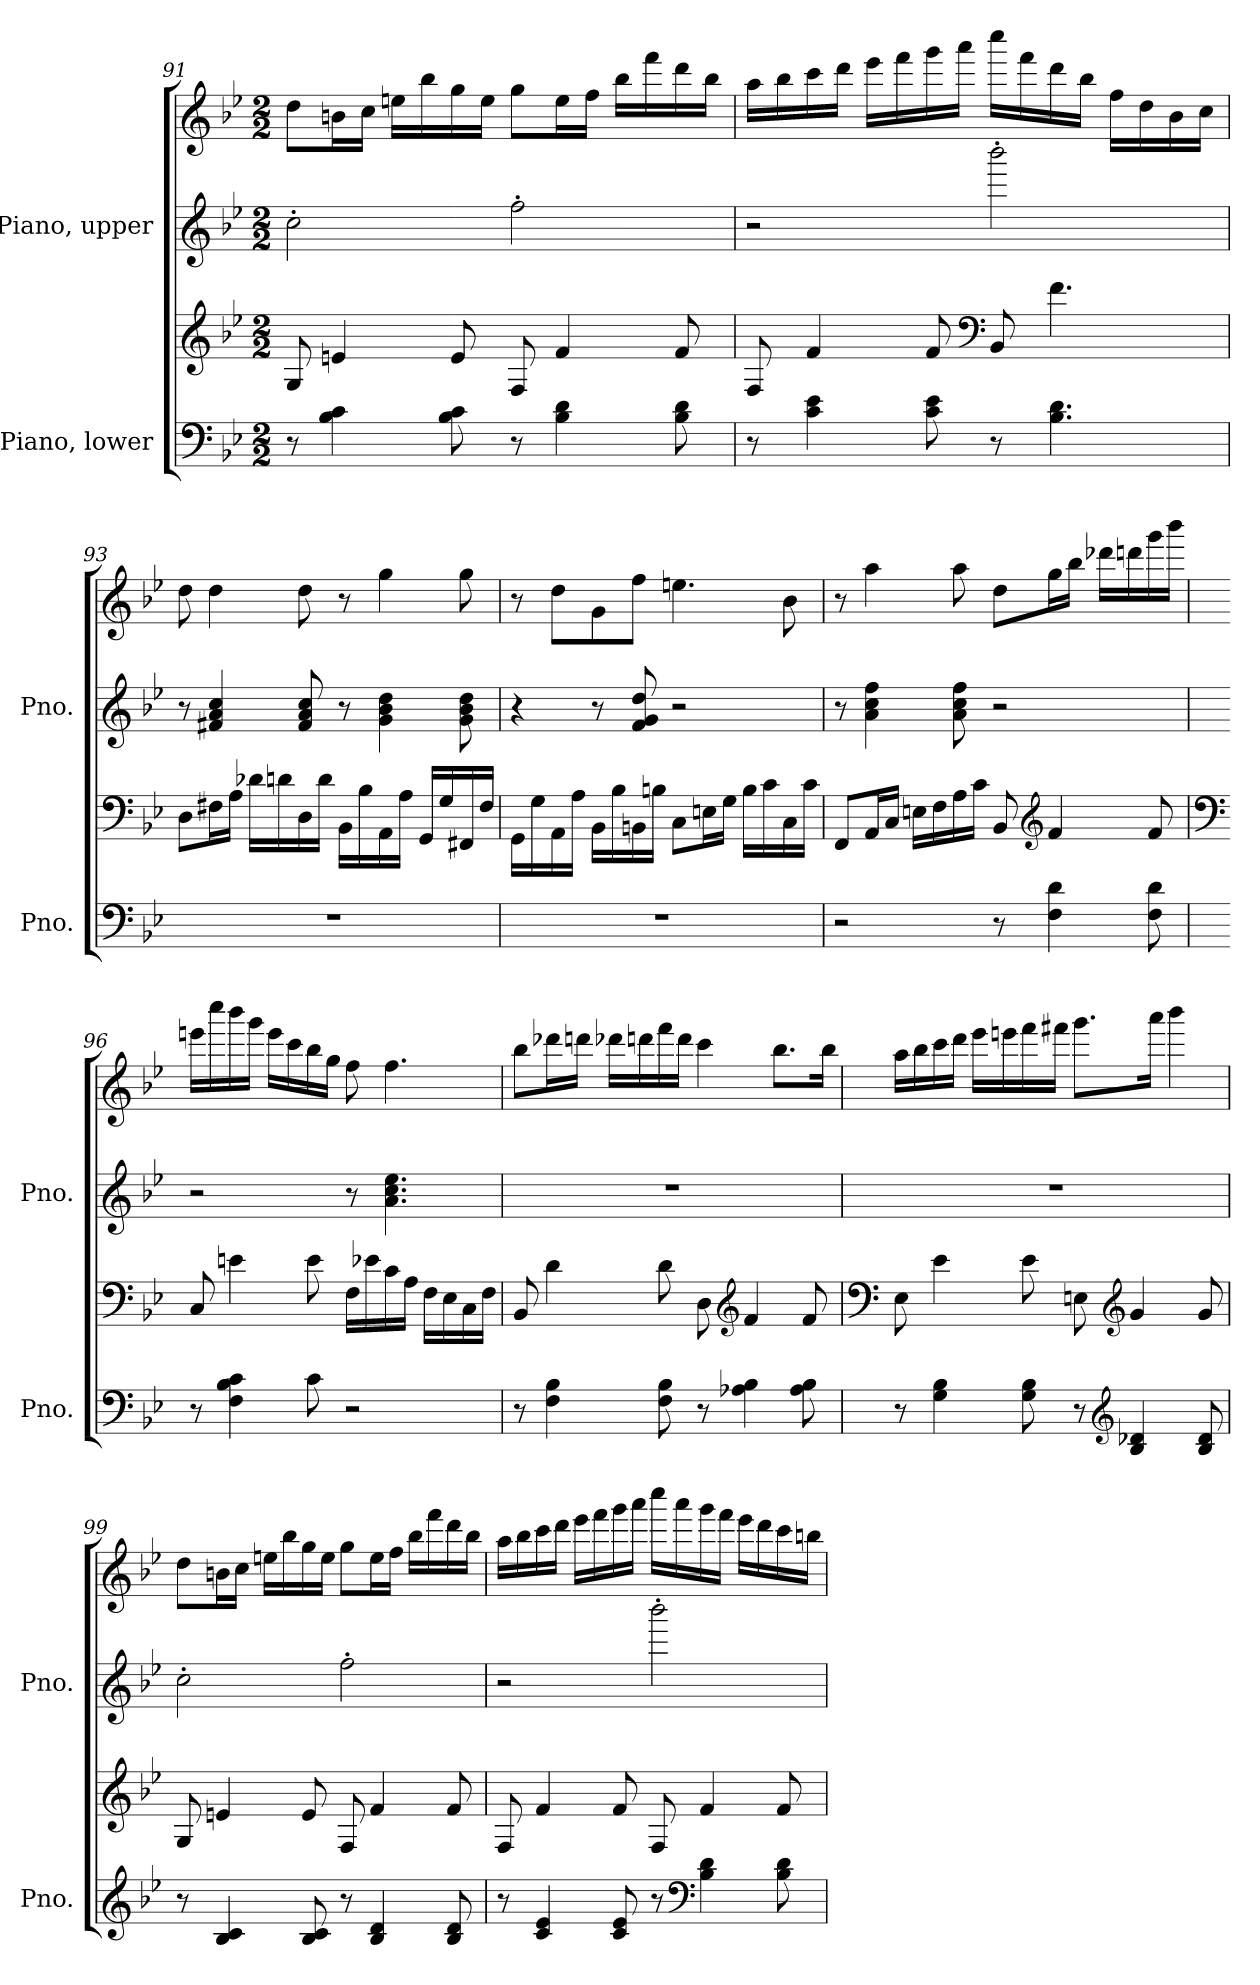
**kern	**kern	**kern	**kern
*part2	*part2	*part1	*part1
*staff4	*staff3	*staff2	*staff1
*I"Piano, lower	*	*I"Piano, upper	*
*I'Pno.	*	*I'Pno.	*
*clefF4	*clefG2	*clefG2	*clefG2
*k[b-e-]	*k[b-e-]	*k[b-e-]	*k[b-e-]
*M2/2	*M2/2	*M2/2	*M2/2
=91	=91	=91	=91
8r	8G/	2cc'\	8dd\L
4B-\ 4c\	4en/	.	16bn\L
.	.	.	16cc\JJ
.	.	.	16een\LL
.	.	.	16bb-\
8B-\ 8c\	8e/	.	16gg\
.	.	.	16ee\JJ
8r	8F/	2ff'\	8gg\L
4B-\ 4d\	4f/	.	16ee\L
.	.	.	16ff\JJ
.	.	.	16bb-\LL
.	.	.	16fff\
8B-\ 8d\	8f/	.	16ddd\
.	.	.	16bb-\JJ
!!LO:LB:g=z
=92	=92	=92	=92
8r	8F/	2r	16aa\LL
.	.	.	16bb-\
4c\ 4e-\	4f/	.	16ccc\
.	.	.	16ddd\JJ
.	.	.	16eee-\LL
.	.	.	16fff\
8c\ 8e-\	8f/	.	16ggg\
.	.	.	16aaa\JJ
*	*clefF4	*	*
8r	8BB-/	2bbb-'\	16cccc\LL
.	.	.	16fff\
4.B-\ 4.d\	4.f\	.	16ddd\
.	.	.	16bb-\JJ
.	.	.	16ff\LL
.	.	.	16dd\
.	.	.	16b-\
.	.	.	16cc\JJ
=93	=93	=93	=93
1r	8D\L	8r	8dd\
.	16F#X\L	4f#X/ 4a/ 4cc/	4dd\
.	16A\JJ	.	.
.	16d-X\LL	.	.
.	16dn\	.	.
.	16D\	8f#/ 8a/ 8cc/	8dd\
.	16d\JJ	.	.
.	16BB-\LL	8r	8r
.	16B-\	.	.
.	16AA\	4g\ 4b-\ 4dd\	4gg\
.	16A\JJ	.	.
.	16GG/LL	.	.
.	16G/	.	.
.	16FF#X/	8g\ 8b-\ 8dd\	8gg\
.	16F#/JJ	.	.
!!LO:PB:g=z
=94	=94	=94	=94
1r	16GG\LL	4r	8r
.	16G\	.	.
.	16AA\	.	8dd\L
.	16A\JJ	.	.
.	16BB-\LL	8r	8g\
.	16B-\	.	.
.	16BBn\	8f/ 8g/ 8dd/	8ff\J
.	16Bn\JJ	.	.
.	8C\L	2r	4.een\
.	16En\L	.	.
.	16G\JJ	.	.
.	16B\LL	.	.
.	16c\	.	.
.	16C\	.	8b-\
.	16c\JJ	.	.
=95	=95	=95	=95
2r	8FF/L	8r	8r
.	16AA/L	4a\ 4cc\ 4ff\	4aa\
.	16C/JJ	.	.
.	16En\LL	.	.
.	16F\	.	.
.	16A\	8a\ 8cc\ 8ff\	8aa\
.	16c\JJ	.	.
8r	8BB-/	2r	8dd\L
*	*clefG2	*	*
4F\ 4d\	4f/	.	16gg\L
.	.	.	16bb-\JJ
.	.	.	16ddd-X\LL
.	.	.	16dddn\
8F\ 8d\	8f/	.	16ggg\
.	.	.	16bbb-\JJ
!!LO:LB:g=z
=96	=96	=96	=96
*	*clefF4	*	*
8r	8C/	2r	16eeen\LL
.	.	.	16cccc\
4F\ 4B-\ 4c\	4en\	.	16bbb-\
.	.	.	16ggg\JJ
.	.	.	16eee\LL
.	.	.	16ccc\
8c\	8e\	.	16bb-\
.	.	.	16gg\JJ
2r	16F\LL	8r	8ff\
.	16e-X\	.	.
.	16c\	4.a\ 4.cc\ 4.ee-\	4.ff\
.	16A\JJ	.	.
.	16F\LL	.	.
.	16E-\	.	.
.	16C\	.	.
.	16F\JJ	.	.
=97	=97	=97	=97
8r	8BB-/	1r	8bb-\L
4F\ 4B-\	4d\	.	16ddd-X\L
.	.	.	16dddn\JJ
.	.	.	16ddd-X\LL
.	.	.	16dddn\
8F\ 8B-\	8d\	.	16fff\
.	.	.	16ddd\JJ
8r	8D\	.	4ccc\
*	*clefG2	*	*
4A-X\ 4B-\	4f/	.	.
.	.	.	8.bb-\L
8A-\ 8B-\	8f/	.	.
.	.	.	16bb-\Jk
!!LO:LB:g=z
=98	=98	=98	=98
*	*clefF4	*	*
8r	8E-\	1r	16aa\LL
.	.	.	16bb-\
4G\ 4B-\	4e-\	.	16ccc\
.	.	.	16ddd\JJ
.	.	.	16eee-\LL
.	.	.	16eeen\
8G\ 8B-\	8e-\	.	16fff\
.	.	.	16fff#X\JJ
8r	8En\	.	8.ggg\L
*clefG2	*clefG2	*	*
4B-/ 4d-X/	4g/	.	.
.	.	.	16aaa\Jk
.	.	.	4bbb-\
8B-/ 8d-/	8g/	.	.
=99	=99	=99	=99
8r	8G/	2cc'\	8dd\L
4B-/ 4c/	4en/	.	16bn\L
.	.	.	16cc\JJ
.	.	.	16een\LL
.	.	.	16bb-\
8B-/ 8c/	8e/	.	16gg\
.	.	.	16ee\JJ
8r	8F/	2ff'\	8gg\L
4B-/ 4d/	4f/	.	16ee\L
.	.	.	16ff\JJ
.	.	.	16bb-\LL
.	.	.	16fff\
8B-/ 8d/	8f/	.	16ddd\
.	.	.	16bb-\JJ
!!LO:PB:g=z
=100	=100	=100	=100
8r	8F/	2r	16aa\LL
.	.	.	16bb-\
4c/ 4e-/	4f/	.	16ccc\
.	.	.	16ddd\JJ
.	.	.	16eee-\LL
.	.	.	16fff\
8c/ 8e-/	8f/	.	16ggg\
.	.	.	16aaa\JJ
8r	8F/	2bbb-'\	16cccc\LL
.	.	.	16aaa\
*clefF4	*	*	*
4B-\ 4d\	4f/	.	16ggg\
.	.	.	16fff\JJ
.	.	.	16eee-\LL
.	.	.	16ddd\
8B-\ 8d\	8f/	.	16ccc\
.	.	.	16bbn\JJ
=	=	=	=
*-	*-	*-	*-
